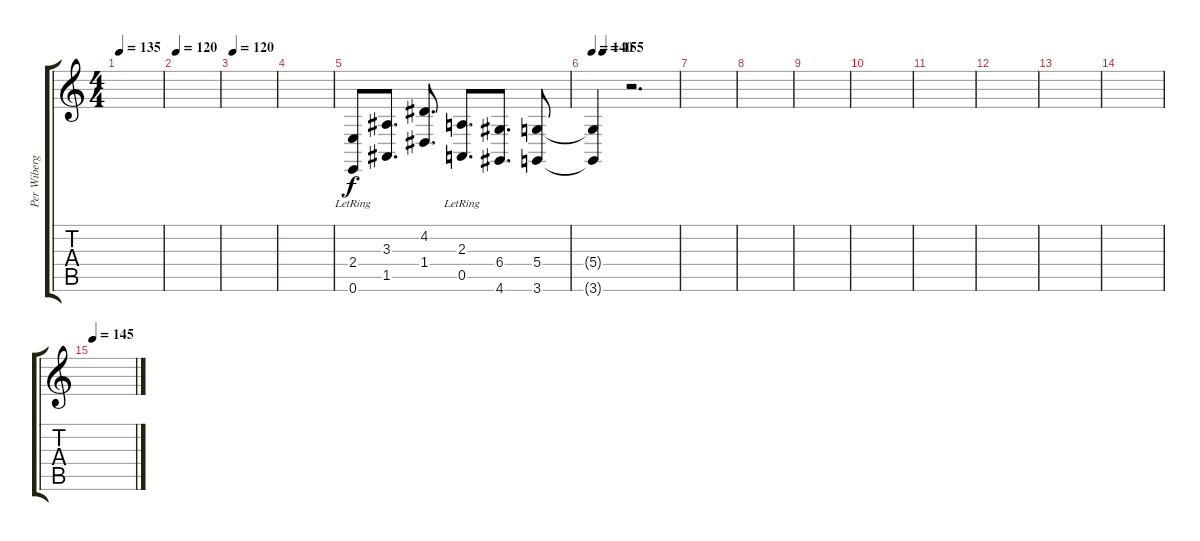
\track ("Per Wiberg" "Per Wiberg") {instrument acousticgrandpiano}
\staff {score tabs}
\tuning (E4 B3 G3 D3 A2 E2) {hide}
\ts (4 4)
\tempo 135
\clef g2
\ks c
|
\tempo 120
|
\tempo 120
|
|
(2.4{lr} 0.6{lr}).8 (3.3 1.5).8{d} (4.2 1.4).8{d} (2.3{lr} 0.5{lr}).8{d} (6.4 4.6).8{d} (5.4 3.6).8 |
\tempo (155 0.125)
\tempo 140
(5.4{t} 3.6{t}).4 r.2{d} |
|
|
|
|
|
|
|
|
\tempo 145
